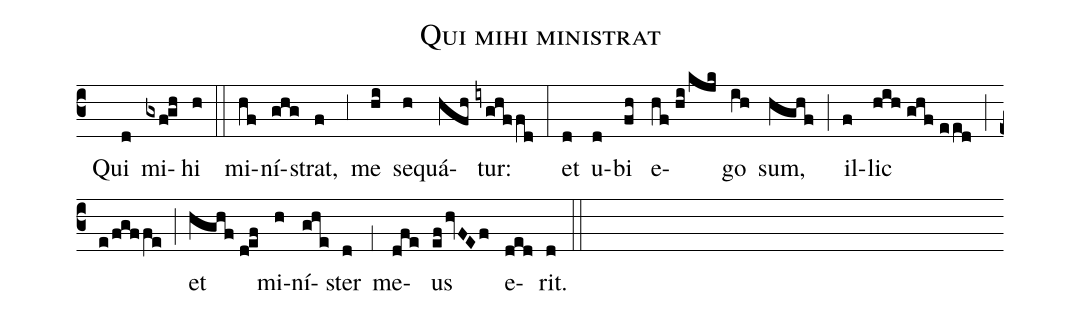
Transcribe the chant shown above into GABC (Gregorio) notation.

name:Qui mihi ministrat;
mode:V;
office-part:Communiones;
%%
(c3) () Qui(d) mi(gxf!gh)hi(h) (::) mi(hf)ní(ghg)strat,(f) (;3) me(hi) se(h)quá(hfh)tur:(iyghffd) (:) et(d) u(d)bi(fh) e(hf//hi/kjk)go(ih) sum,(hghf) (;) il(f)lic(hih//ghf//eed) (;) (e/fgffe) (;) et(hghf//d!ef) mi(h)ní(ghe)ster(d) (;1) me(dfe)us(ef/hvFEf) e(ded)rit.(d) (::)
